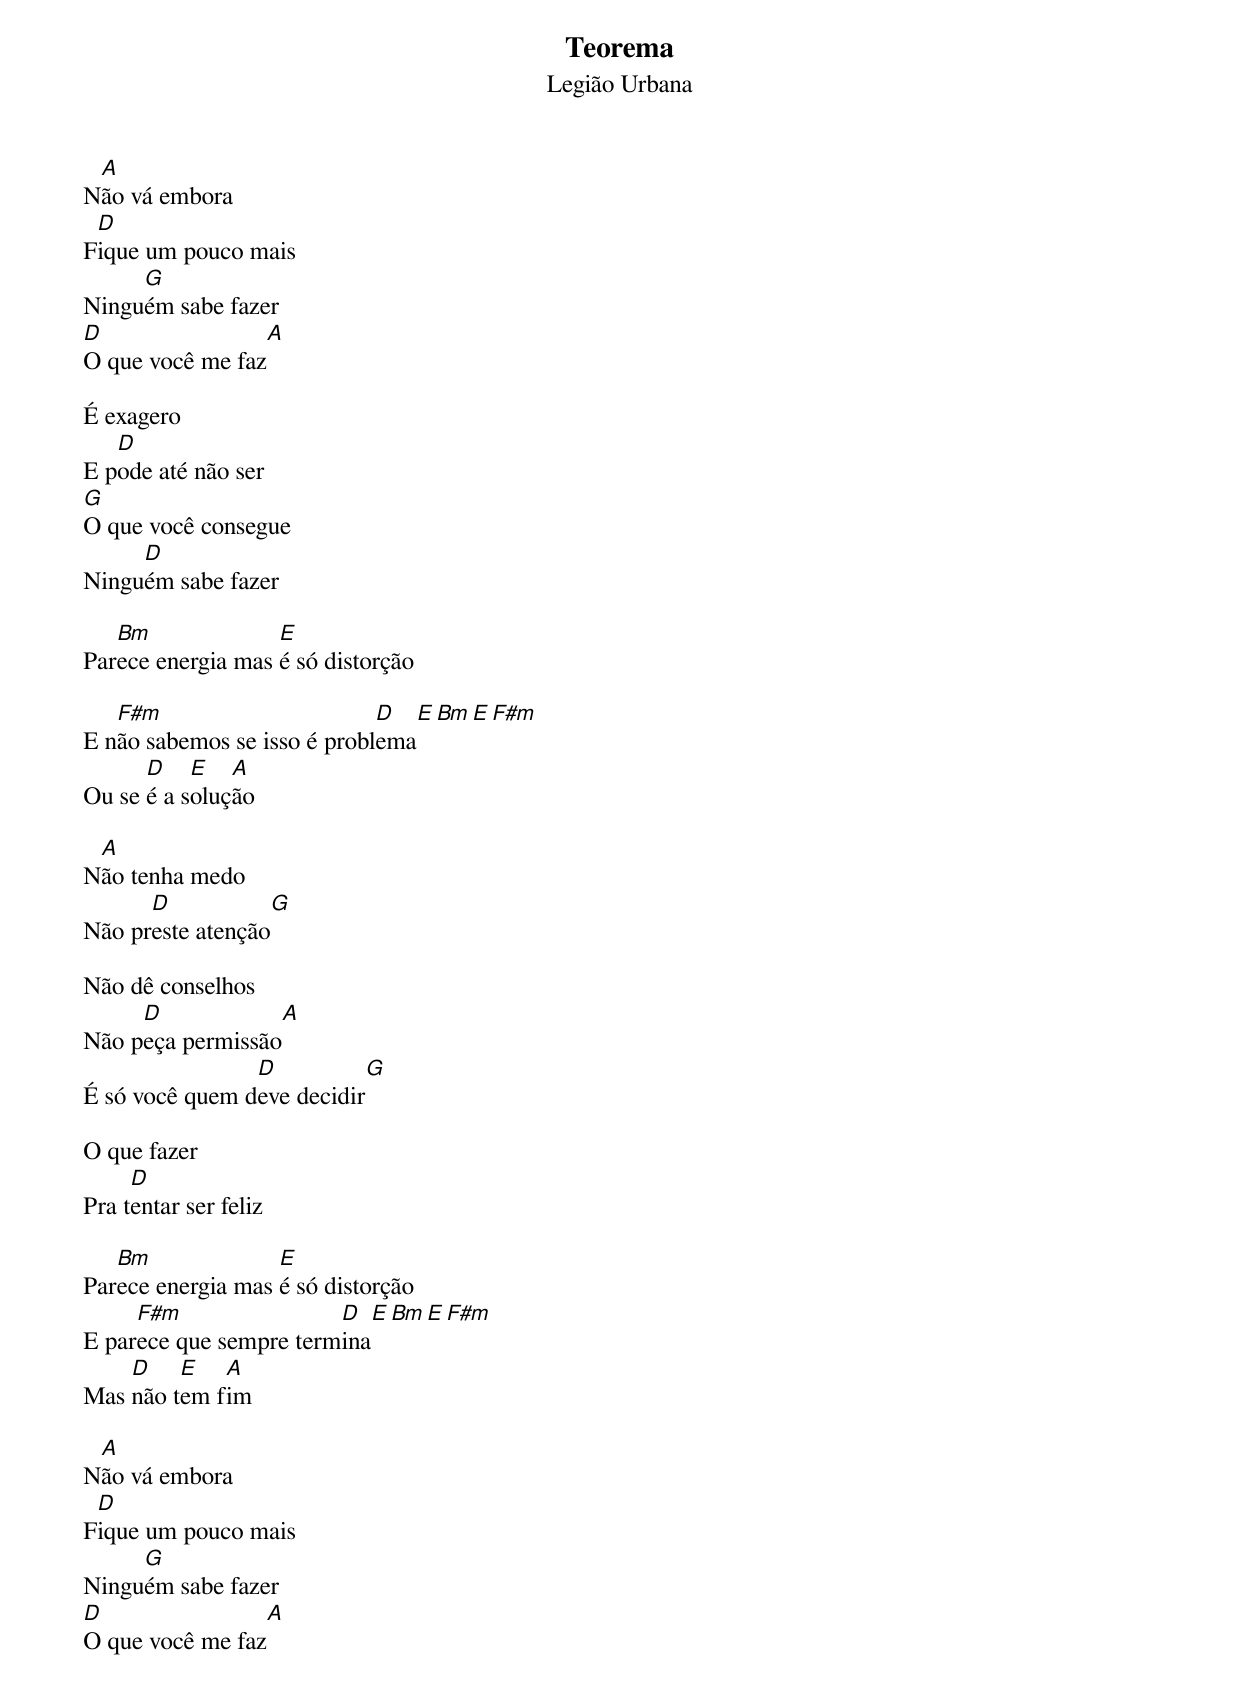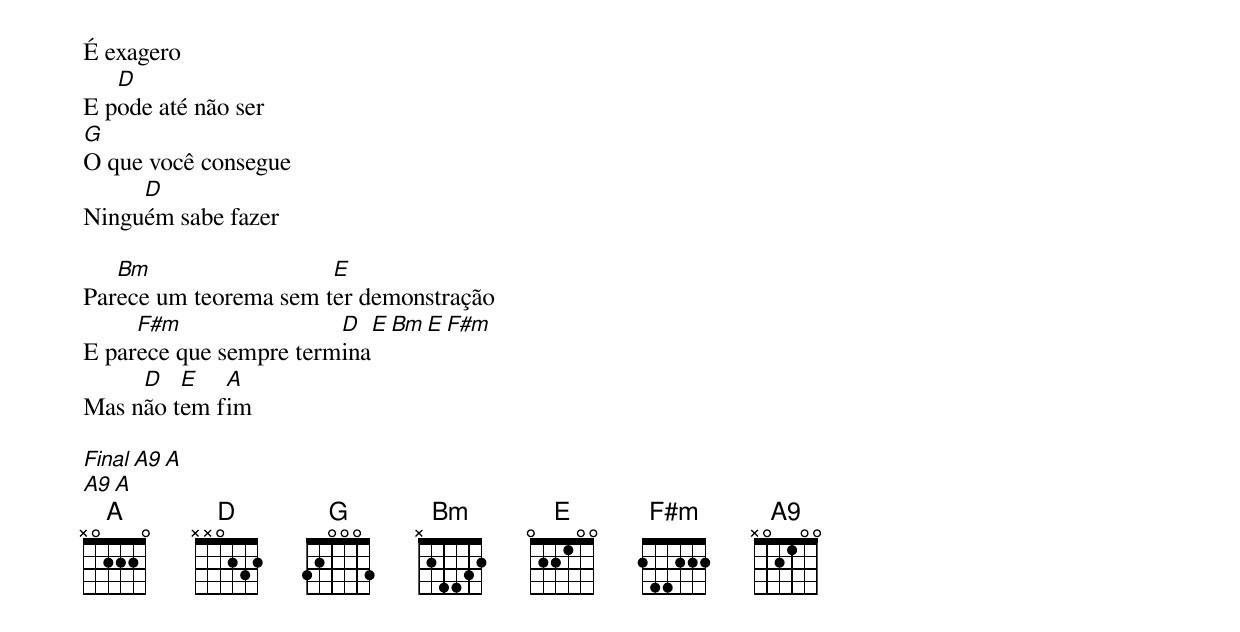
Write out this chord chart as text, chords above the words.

Teorema
Legião Urbana

 A
Não vá embora
 D
Fique um pouco mais
     G
Ninguém sabe fazer
D                 A
O que você me faz

É exagero
   D
E pode até não ser
G
O que você consegue
     D
Ninguém sabe fazer

   Bm              E
Parece energia mas é só distorção

   F#m                       D    E  Bm  E  F#m
E não sabemos se isso é problema
      D    E   A
Ou se é a solução

 A
Não tenha medo
      D            G
Não preste atenção

Não dê conselhos
     D             A
Não peça permissão
                D           G
É só você quem deve decidir

O que fazer
     D
Pra tentar ser feliz

   Bm              E
Parece energia mas é só distorção
     F#m                D   E  Bm  E  F#m
E parece que sempre termina
    D    E   A
Mas não tem fim

 A
Não vá embora
 D
Fique um pouco mais
     G
Ninguém sabe fazer
D                 A
O que você me faz

É exagero
   D
E pode até não ser
G
O que você consegue
     D
Ninguém sabe fazer

   Bm                  E
Parece um teorema sem ter demonstração
     F#m                D    E  Bm  E  F#m
E parece que sempre termina
     D   E   A
Mas não tem fim

Final A9  A
        A9  A
